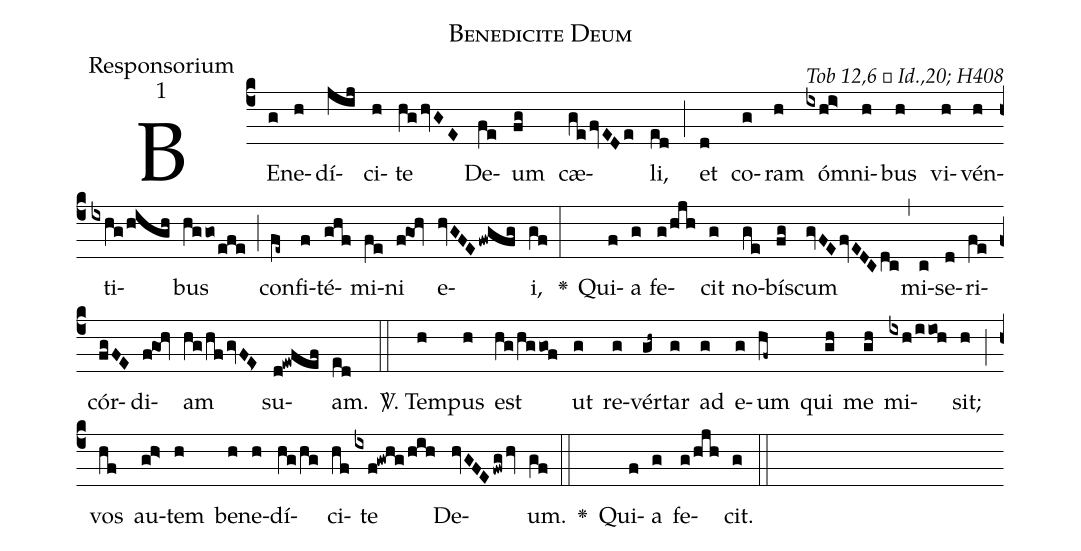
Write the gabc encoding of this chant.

name:Benedicite Deum;
office-part:Responsorium;
mode:1;
commentary:Tob 12,6 ꝟ Id.,20; H408;
%%
(c4)BE(g)ne(h)dí(jij)ci(h)te(hghvGE) De(fe)um(fg) cæ(gefvEDe)li,(ed) (;) et(d) co(g)ram(h) óm(ixhi>)ni(h)bus(h) vi(h)vén(h)ti(ixhg/high)bus(hggo/efe) (;) con(fe~)fi(f)té(ghf)mi(fe)ni(f!goh) e(hvGFEfwgfg)i,(gf) (:)
<v>\greheightstar</v>()
Qui(f)a(g) fe(g/hjh)cit(g) no(ge)bí(fg)scum(gvFEfvEDCdc) (,) mi(c)se(d)ri(fe)cór(fgFE)di(f!goh)am(hg/hfgvFE>) su(d!ewfef)am.(ed) (::)

<sp>V/</sp>.
Tem(h)pus(h) est(hg/hggof) ut(g) re(g)vér(gh~)tar(g) ad(g) e(g)um(hf~) qui(gh) me(gh) mi(ixh/iioh)sit;(h) (;)
vos(hf) au(gh>)tem(h) be(h)ne(h)dí(hg/hg)ci(hf)te(ixf!gwhg/hih) De(hvGFEfwghv)um.(gf) (::)

<v>\greheightstar</v>() Qui(f)a(g) fe(g/hjh)cit.(g) (::)
